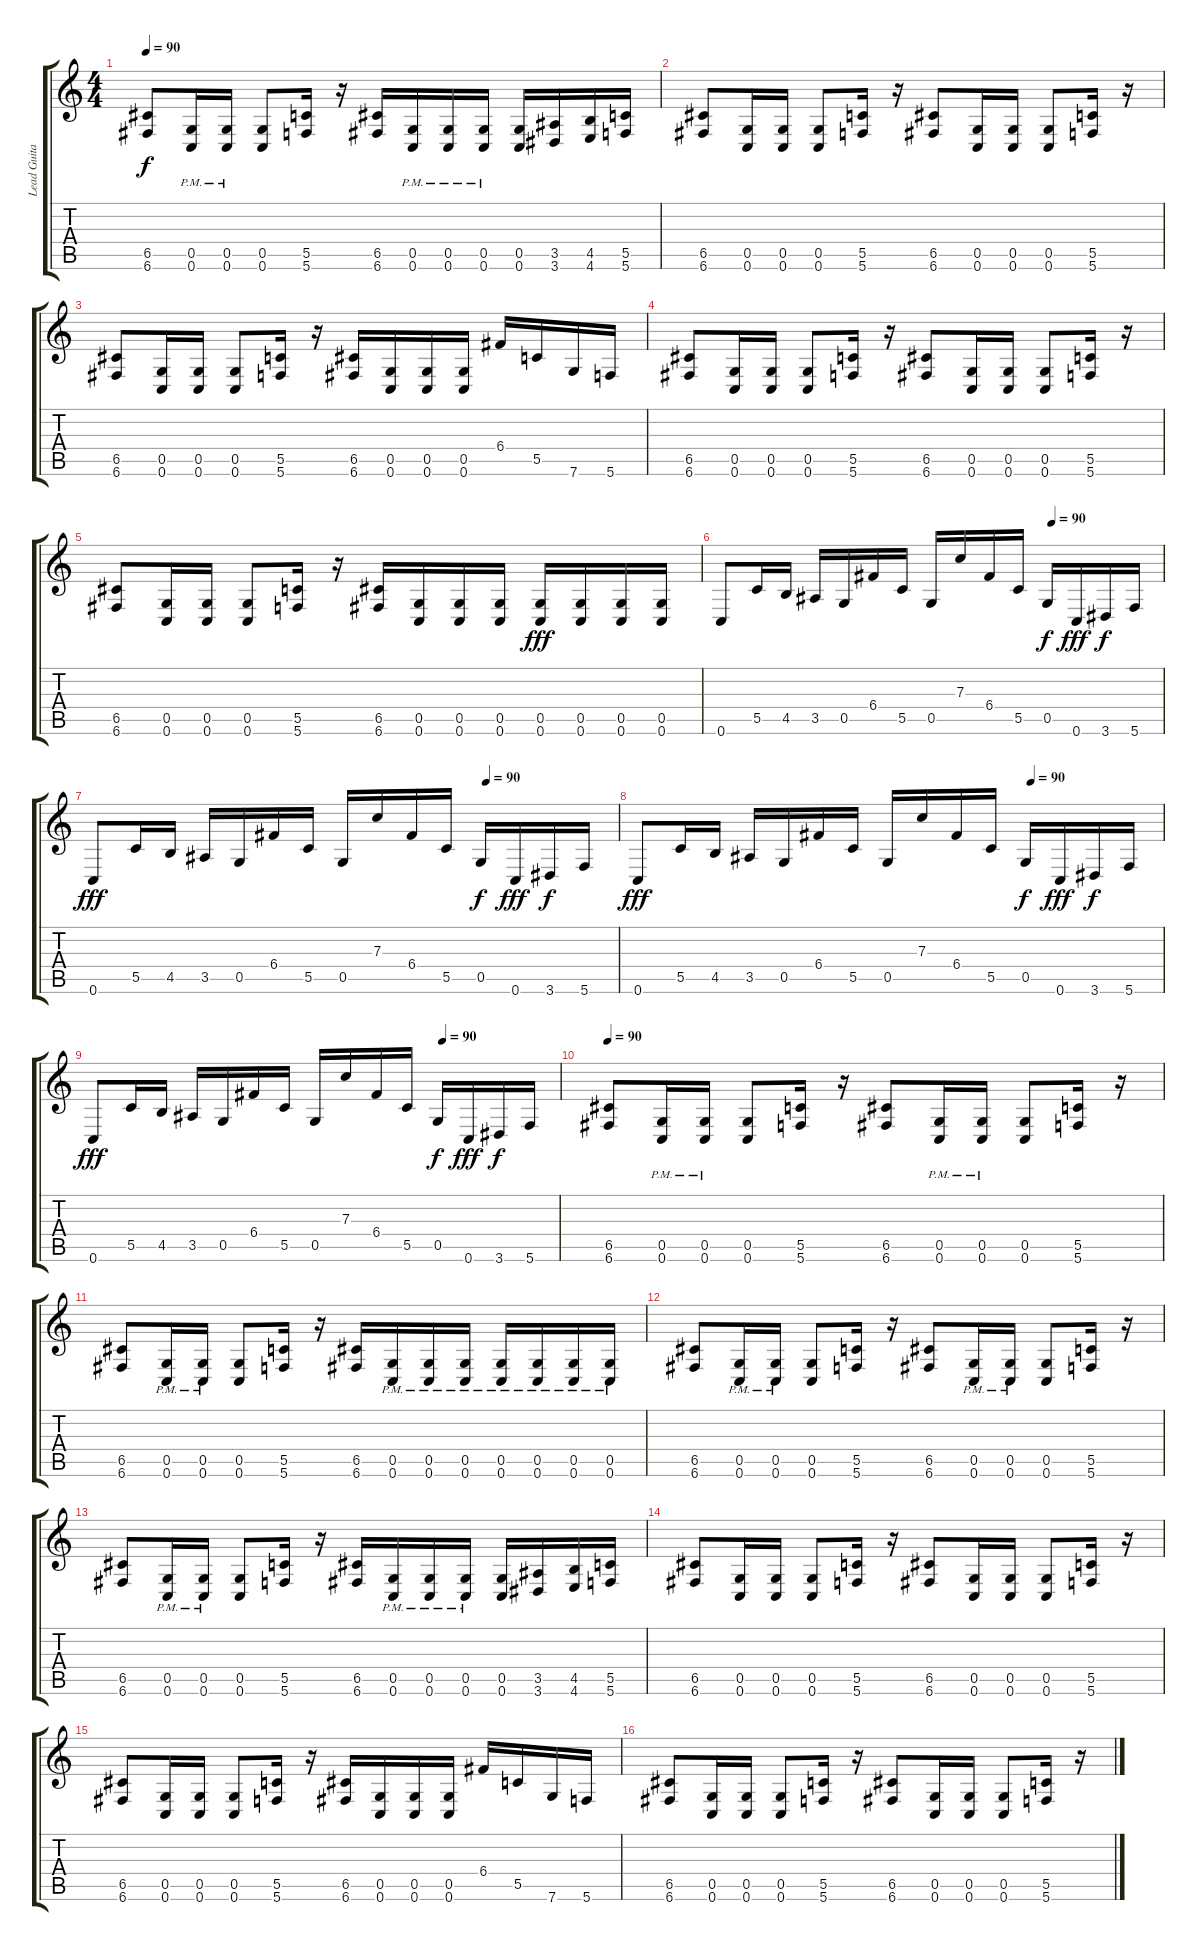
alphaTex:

\track ("Lead Guitar" "Lead Guita") {instrument distortionguitar}
\staff {score tabs}
\tuning (D4 A3 F3 C3 G2 C2) {hide}
\ts (4 4)
\tempo 90
\clef g2
\ks c
(6.5 6.6).8{dy f} (0.5{pm} 0.6{pm}).16 (0.5{pm} 0.6{pm}).16 (0.5 0.6).8 (5.5 5.6).16 r.16 (6.5 6.6).16 (0.5{pm} 0.6{pm}).16 (0.5{pm} 0.6{pm}).16 (0.5{pm} 0.6{pm}).16 (0.5 0.6).16 (3.5 3.6).16 (4.5 4.6).16 (5.5 5.6).16 |
(6.5 6.6).8 (0.5 0.6).16 (0.5 0.6).16 (0.5 0.6).8 (5.5 5.6).16 r.16 (6.5 6.6).8 (0.5 0.6).16 (0.5 0.6).16 (0.5 0.6).8 (5.5 5.6).16 r.16 |
(6.5 6.6).8 (0.5 0.6).16 (0.5 0.6).16 (0.5 0.6).8 (5.5 5.6).16 r.16 (6.5 6.6).16 (0.5 0.6).16 (0.5 0.6).16 (0.5 0.6).16 6.4.16 5.5.16 7.6.16 5.6.16 |
(6.5 6.6).8 (0.5 0.6).16 (0.5 0.6).16 (0.5 0.6).8 (5.5 5.6).16 r.16 (6.5 6.6).8 (0.5 0.6).16 (0.5 0.6).16 (0.5 0.6).8 (5.5 5.6).16 r.16 |
(6.5 6.6).8 (0.5 0.6).16 (0.5 0.6).16 (0.5 0.6).8 (5.5 5.6).16 r.16 (6.5 6.6).16 (0.5 0.6).16 (0.5 0.6).16 (0.5 0.6).16 (0.5 0.6).16{dy fff} (0.5 0.6).16 (0.5 0.6).16 (0.5 0.6).16 |
\tempo (90 0.75)
0.6.8 5.5.16 4.5.16 3.5.16 0.5.16 6.4.16 5.5.16 0.5.16 7.3.16 6.4.16 5.5.16 0.5.16{dy f} 0.6.16{dy fff} 3.6.16{dy f} 5.6.16 |
\tempo (90 0.75)
0.6.8{dy fff} 5.5.16 4.5.16 3.5.16 0.5.16 6.4.16 5.5.16 0.5.16 7.3.16 6.4.16 5.5.16 0.5.16{dy f} 0.6.16{dy fff} 3.6.16{dy f} 5.6.16 |
\tempo (90 0.75)
0.6.8{dy fff} 5.5.16 4.5.16 3.5.16 0.5.16 6.4.16 5.5.16 0.5.16 7.3.16 6.4.16 5.5.16 0.5.16{dy f} 0.6.16{dy fff} 3.6.16{dy f} 5.6.16 |
\tempo (90 0.75)
0.6.8{dy fff} 5.5.16 4.5.16 3.5.16 0.5.16 6.4.16 5.5.16 0.5.16 7.3.16 6.4.16 5.5.16 0.5.16{dy f} 0.6.16{dy fff} 3.6.16{dy f} 5.6.16 |
\tempo 90
(6.5 6.6).8 (0.5 0.6{pm}).16 (0.5 0.6{pm}).16 (0.5 0.6).8 (5.5 5.6).16 r.16 (6.5 6.6).8 (0.5 0.6{pm}).16 (0.5 0.6{pm}).16 (0.5 0.6).8 (5.5 5.6).16 r.16 |
(6.5 6.6).8 (0.5{pm} 0.6).16 (0.5{pm} 0.6).16 (0.5 0.6).8 (5.5 5.6).16 r.16 (6.5 6.6).16 (0.5{pm} 0.6{pm}).16 (0.5{pm} 0.6{pm}).16 (0.5{pm} 0.6{pm}).16 (0.5{pm} 0.6{pm}).16 (0.5{pm} 0.6{pm}).16 (0.5{pm} 0.6{pm}).16 (0.5{pm} 0.6{pm}).16 |
(6.5 6.6).8 (0.5{pm} 0.6{pm}).16 (0.5{pm} 0.6{pm}).16 (0.5 0.6).8 (5.5 5.6).16 r.16 (6.5 6.6).8 (0.5{pm} 0.6{pm}).16 (0.5{pm} 0.6{pm}).16 (0.5 0.6).8 (5.5 5.6).16 r.16 |
(6.5 6.6).8 (0.5{pm} 0.6{pm}).16 (0.5{pm} 0.6{pm}).16 (0.5 0.6).8 (5.5 5.6).16 r.16 (6.5 6.6).16 (0.5{pm} 0.6{pm}).16 (0.5{pm} 0.6{pm}).16 (0.5{pm} 0.6{pm}).16 (0.5 0.6).16 (3.5 3.6).16 (4.5 4.6).16 (5.5 5.6).16 |
(6.5 6.6).8 (0.5 0.6).16 (0.5 0.6).16 (0.5 0.6).8 (5.5 5.6).16 r.16 (6.5 6.6).8 (0.5 0.6).16 (0.5 0.6).16 (0.5 0.6).8 (5.5 5.6).16 r.16 |
(6.5 6.6).8 (0.5 0.6).16 (0.5 0.6).16 (0.5 0.6).8 (5.5 5.6).16 r.16 (6.5 6.6).16 (0.5 0.6).16 (0.5 0.6).16 (0.5 0.6).16 6.4.16 5.5.16 7.6.16 5.6.16 |
(6.5 6.6).8 (0.5 0.6).16 (0.5 0.6).16 (0.5 0.6).8 (5.5 5.6).16 r.16 (6.5 6.6).8 (0.5 0.6).16 (0.5 0.6).16 (0.5 0.6).8 (5.5 5.6).16 r.16
